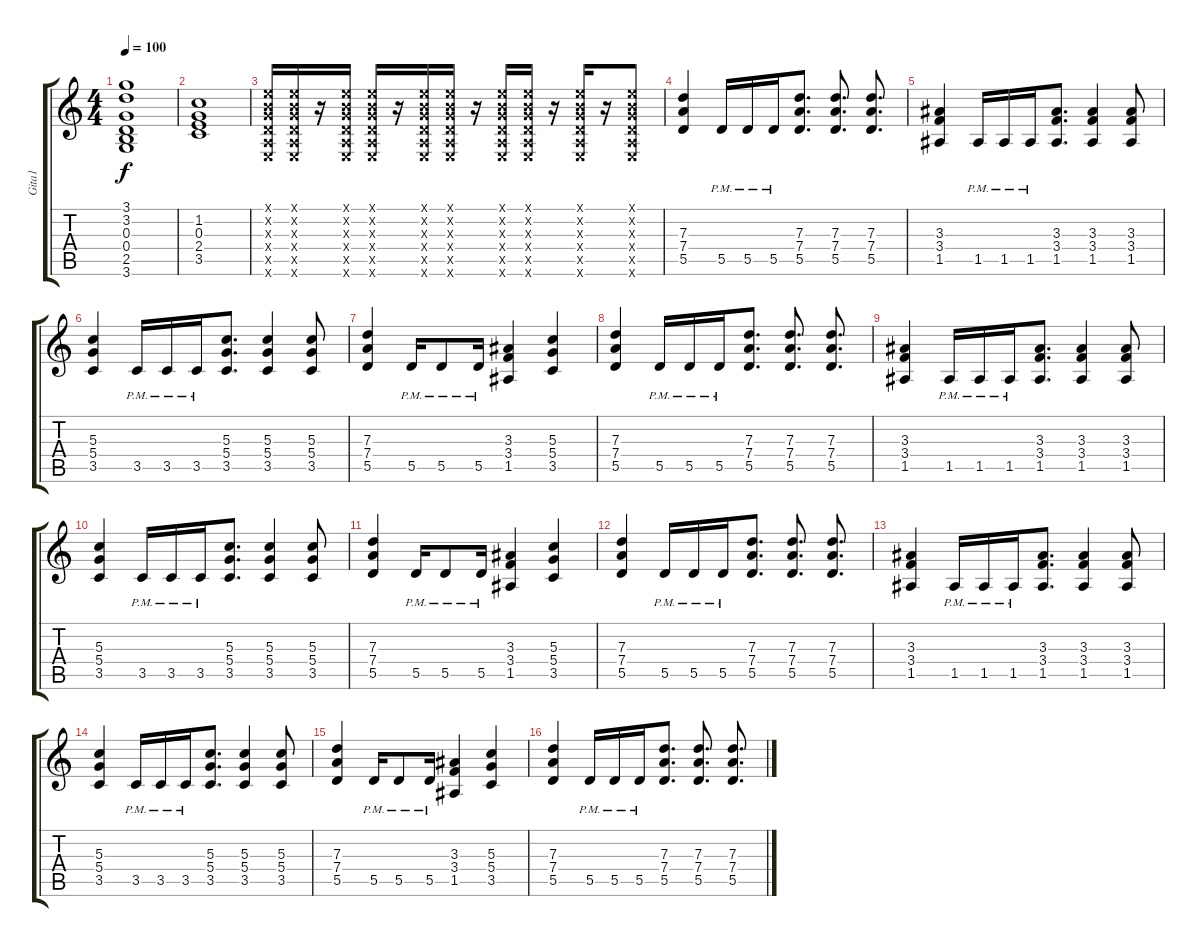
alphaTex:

\track ("Gita1" "Gita1") {instrument distortionguitar}
\staff {score tabs}
\tuning (E4 B3 G3 D3 A2 E2) {hide}
\ts (4 4)
\tempo 100
\clef g2
\ks c
(3.1 3.2 0.3 0.4 2.5 3.6).1{dy f} |
(1.2 0.3 2.4 3.5).1 |
(0.1{x} 0.2{x} 0.3{x} 0.4{x} 0.5{x} 0.6{x}).16{instrument distortionguitar} (0.1{x} 0.2{x} 0.3{x} 0.4{x} 0.5{x} 0.6{x}).16 r.16 (0.1{x} 0.2{x} 0.3{x} 0.4{x} 0.5{x} 0.6{x}).16 (0.1{x} 0.2{x} 0.3{x} 0.4{x} 0.5{x} 0.6{x}).16 r.16 (0.1{x} 0.2{x} 0.3{x} 0.4{x} 0.5{x} 0.6{x}).16 (0.1{x} 0.2{x} 0.3{x} 0.4{x} 0.5{x} 0.6{x}).16 r.16 (0.1{x} 0.2{x} 0.3{x} 0.4{x} 0.5{x} 0.6{x}).16 (0.1{x} 0.2{x} 0.3{x} 0.4{x} 0.5{x} 0.6{x}).16 r.16 (0.1{x} 0.2{x} 0.3{x} 0.4{x} 0.5{x} 0.6{x}).16 r.16 (0.1{x} 0.2{x} 0.3{x} 0.4{x} 0.5{x} 0.6{x}).8 |
(7.3 7.4 5.5).4 5.5{pm}.16 5.5{pm}.16 5.5{pm}.16 (7.3 7.4 5.5).8{d} (7.3 7.4 5.5).8{d} (7.3 7.4 5.5).8{d} |
(3.3 3.4 1.5).4 1.5{pm}.16 1.5{pm}.16 1.5{pm}.16 (3.3 3.4 1.5).8{d} (3.3 3.4 1.5).4 (3.3 3.4 1.5).8 |
(5.3 5.4 3.5).4 3.5{pm}.16 3.5{pm}.16 3.5{pm}.16 (5.3 5.4 3.5).8{d} (5.3 5.4 3.5).4 (5.3 5.4 3.5).8 |
(7.3 7.4 5.5).4 5.5{pm}.16 5.5{pm}.8 5.5{pm}.16 (3.3 3.4 1.5).4 (5.3 5.4 3.5).4 |
(7.3 7.4 5.5).4 5.5{pm}.16 5.5{pm}.16 5.5{pm}.16 (7.3 7.4 5.5).8{d} (7.3 7.4 5.5).8{d} (7.3 7.4 5.5).8{d} |
(3.3 3.4 1.5).4 1.5{pm}.16 1.5{pm}.16 1.5{pm}.16 (3.3 3.4 1.5).8{d} (3.3 3.4 1.5).4 (3.3 3.4 1.5).8 |
(5.3 5.4 3.5).4 3.5{pm}.16 3.5{pm}.16 3.5{pm}.16 (5.3 5.4 3.5).8{d} (5.3 5.4 3.5).4 (5.3 5.4 3.5).8 |
(7.3 7.4 5.5).4 5.5{pm}.16 5.5{pm}.8 5.5{pm}.16 (3.3 3.4 1.5).4 (5.3 5.4 3.5).4 |
(7.3 7.4 5.5).4 5.5{pm}.16 5.5{pm}.16 5.5{pm}.16 (7.3 7.4 5.5).8{d} (7.3 7.4 5.5).8{d} (7.3 7.4 5.5).8{d} |
(3.3 3.4 1.5).4 1.5{pm}.16 1.5{pm}.16 1.5{pm}.16 (3.3 3.4 1.5).8{d} (3.3 3.4 1.5).4 (3.3 3.4 1.5).8 |
(5.3 5.4 3.5).4 3.5{pm}.16 3.5{pm}.16 3.5{pm}.16 (5.3 5.4 3.5).8{d} (5.3 5.4 3.5).4 (5.3 5.4 3.5).8 |
(7.3 7.4 5.5).4 5.5{pm}.16 5.5{pm}.8 5.5{pm}.16 (3.3 3.4 1.5).4 (5.3 5.4 3.5).4 |
(7.3 7.4 5.5).4 5.5{pm}.16 5.5{pm}.16 5.5{pm}.16 (7.3 7.4 5.5).8{d} (7.3 7.4 5.5).8{d} (7.3 7.4 5.5).8{d}
